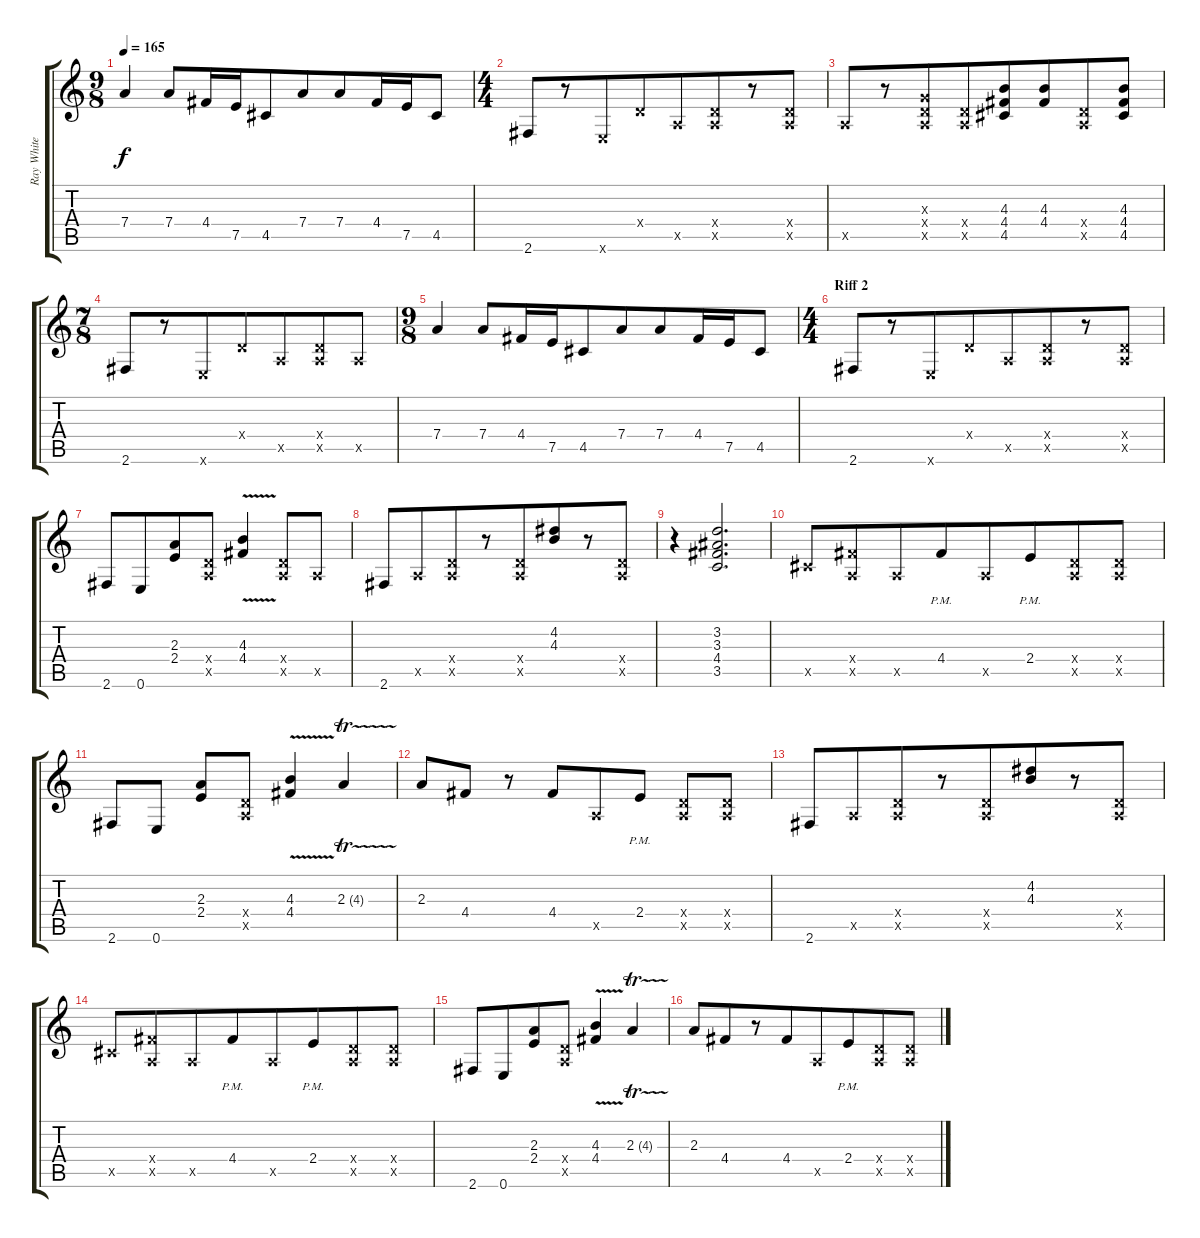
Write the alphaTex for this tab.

\track ("Ray White - Guitar 1" "Ray White ") {instrument overdrivenguitar}
\staff {score tabs}
\tuning (E4 B3 G3 D3 A2 E2) {hide}
\ts (9 8)
\tempo 165
\clef g2
\ks c
7.4.4{dy f beam merge} 7.4.8{beam merge} 4.4.16{beam merge} 7.5.16{beam merge} 4.5.8{beam merge} 7.4.8{beam merge} 7.4.8{beam merge} 4.4.16 7.5.16{beam merge} 4.5.8 |
\ts (4 4)
2.6.8{beam merge} r.8{beam merge} 0.6{x}.8{beam merge} 0.4{x}.8{beam merge} 0.5{x}.8{beam merge} (0.4{x} 0.5{x}).8{beam merge} r.8 (0.4{x} 0.5{x}).8 |
0.5{x}.8{beam merge} r.8{beam merge} (0.3{x} 0.4{x} 0.5{x}).8{beam merge} (0.4{x} 0.5{x}).8{beam merge} (4.3 4.4 4.5).8 (4.3 4.4).8{beam merge} (0.4{x} 0.5{x}).8{beam merge} (4.3 4.4 4.5).8 |
\ts (7 8)
2.6.8{beam merge} r.8{beam merge} 0.6{x}.8{beam merge} 0.4{x}.8{beam merge} 0.5{x}.8{beam merge} (0.4{x} 0.5{x}).8 0.5{x}.8 |
\ts (9 8)
7.4.4{beam merge} 7.4.8{beam merge} 4.4.16{beam merge} 7.5.16{beam merge} 4.5.8{beam merge} 7.4.8{beam merge} 7.4.8{beam merge} 4.4.16{beam merge} 7.5.16{beam merge} 4.5.8 |
\ts (4 4)
\section ("" "Riff 2")
2.6.8{beam merge} r.8{beam merge} 0.6{x}.8{beam merge} 0.4{x}.8{beam merge} 0.5{x}.8{beam merge} (0.4{x} 0.5{x}).8{beam merge} r.8 (0.4{x} 0.5{x}).8 |
2.6.8{beam merge} 0.6.8{beam merge} (2.3 2.4).8{beam merge} (0.4{x} 0.5{x}).8{beam merge} (4.3{v} 4.4{v}).4{beam merge} (0.4{x} 0.5{x}).8{beam merge} 0.5{x}.8 |
2.6.8{beam merge} 0.5{x}.8{beam merge} (0.4{x} 0.5{x}).8{beam merge} r.8{beam merge} (0.4{x} 0.5{x}).8{beam merge} (4.2 4.3).8{beam merge} r.8{beam merge} (0.4{x} 0.5{x}).8 |
r.4{beam merge} (3.2 3.3 4.4 3.5).2{d} |
4.5{x}.8{beam merge} (4.4{x} 0.5{x}).8{beam merge} 0.5{x}.8{beam merge} 4.4{pm}.8{beam merge} 0.5{x}.8{beam merge} 2.4{pm}.8{beam merge} (0.4{x} 0.5{x}).8{beam merge} (0.4{x} 0.5{x}).8 |
2.6.8{beam merge} 0.6.8 (2.3 2.4).8{beam merge} (0.4{x} 0.5{x}).8{beam merge} (4.3{v} 4.4{v}).4{beam merge} 2.3{tr (4 32)}.4 |
2.3.8{beam merge} 4.4.8 r.8{beam merge} 4.4.8{beam merge} 0.5{x}.8{beam merge} 2.4{pm}.8 (0.4{x} 0.5{x}).8 (0.4{x} 0.5{x}).8 |
2.6.8{beam merge} 0.5{x}.8{beam merge} (0.4{x} 0.5{x}).8{beam merge} r.8{beam merge} (0.4{x} 0.5{x}).8 (4.2 4.3).8{beam merge} r.8{beam merge} (0.4{x} 0.5{x}).8 |
4.5{x}.8 (4.4{x} 0.5{x}).8{beam merge} 0.5{x}.8{beam merge} 4.4{pm}.8{beam merge} 0.5{x}.8{beam merge} 2.4{pm}.8{beam merge} (0.4{x} 0.5{x}).8{beam merge} (0.4{x} 0.5{x}).8 |
2.6.8{beam merge} 0.6.8{beam merge} (2.3 2.4).8{beam merge} (0.4{x} 0.5{x}).8{beam merge} (4.3{v} 4.4{v}).4 2.3{tr (4 32)}.4 |
2.3.8{beam merge} 4.4.8{beam merge} r.8{beam merge} 4.4.8{beam merge} 0.5{x}.8{beam merge} 2.4{pm}.8{beam merge} (0.4{x} 0.5{x}).8{beam merge} (0.4{x} 0.5{x}).8
